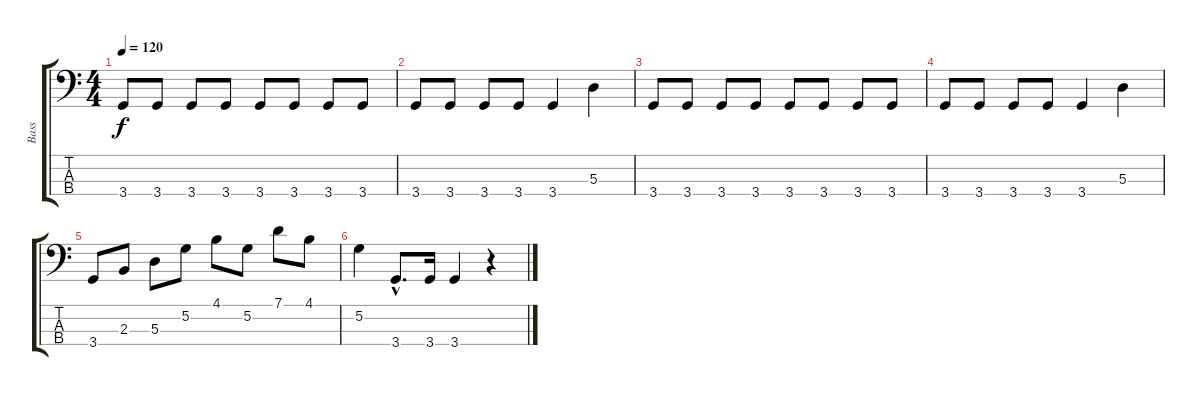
\track ("Bass" "Bass") {instrument electricbassfinger}
\staff {score tabs}
\tuning (G2 D2 A1 E1) {hide}
\ts (4 4)
\tempo 120
\clef f4
\ks c
3.4.8{dy f} 3.4.8 3.4.8 3.4.8 3.4.8 3.4.8 3.4.8 3.4.8 |
3.4.8 3.4.8 3.4.8 3.4.8 3.4.4 5.3.4 |
3.4.8 3.4.8 3.4.8 3.4.8 3.4.8 3.4.8 3.4.8 3.4.8 |
3.4.8 3.4.8 3.4.8 3.4.8 3.4.4 5.3.4 |
3.4.8 2.3.8 5.3.8 5.2.8 4.1.8 5.2.8 7.1.8 4.1.8 |
5.2.4 3.4{hac}.8{d} 3.4.16 3.4.4 r.4
